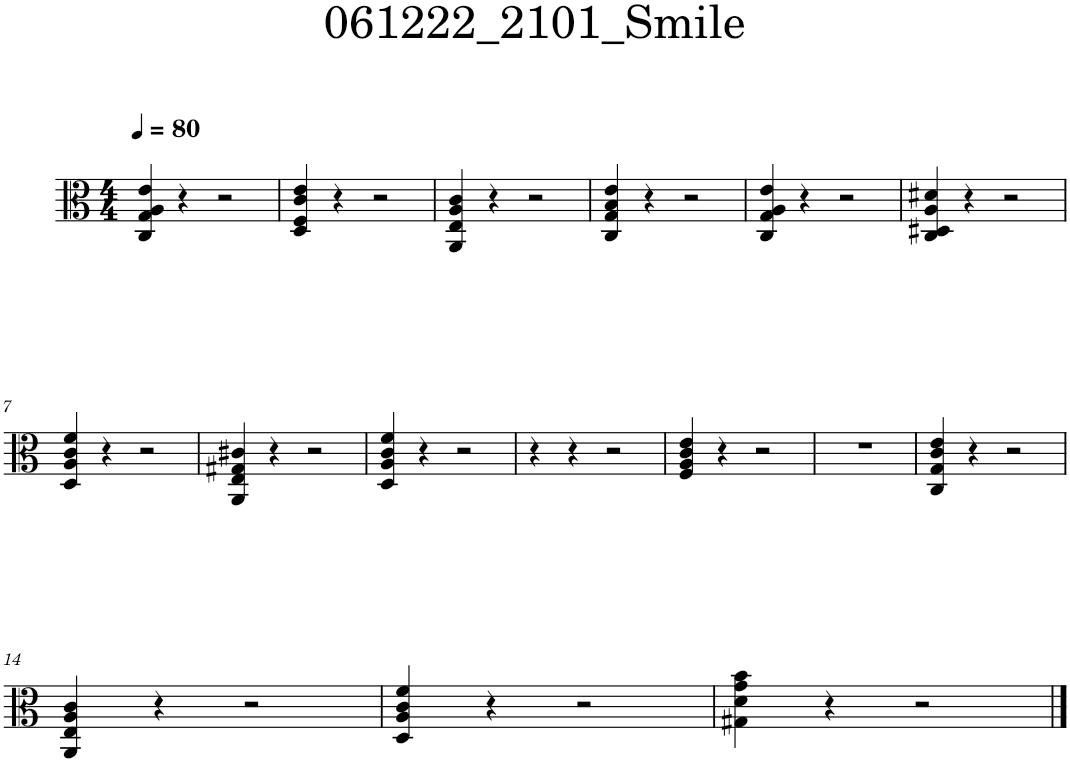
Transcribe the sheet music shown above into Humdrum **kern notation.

**kern
*part1
*staff1
*I"Basson
*I'Bsn.
*clefC3
*k[]
*M4/4
*MM80
=1
4C/ 4G/ 4A/ 4e/
4r
2r
=2
4D/ 4F/ 4c/ 4e/
4r
2r
=3
4AA/ 4E/ 4A/ 4c/
4r
2r
=4
4C/ 4G/ 4B/ 4e/
4r
2r
=5
4C/ 4G/ 4A/ 4e/
4r
2r
=6
4C/ 4D#X/ 4A/ 4d#X/
4r
2r
!!LO:LB:g=z
=7
4D/ 4A/ 4c/ 4f/
4r
2r
=8
4AA/ 4E/ 4G#X/ 4c#X/
4r
2r
=9
4D/ 4A/ 4c/ 4f/
4r
2r
=10
4r
4r
2r
=11
4F/ 4A/ 4c/ 4e/
4r
2r
=12
1r
=13
4C/ 4G/ 4c/ 4e/
4r
2r
!!LO:LB:g=z
=14
4AA/ 4E/ 4A/ 4c/
4r
2r
=15
4D/ 4A/ 4c/ 4f/
4r
2r
=16
4G#X\ 4d\ 4g\ 4b\
4r
2r
==
*-
